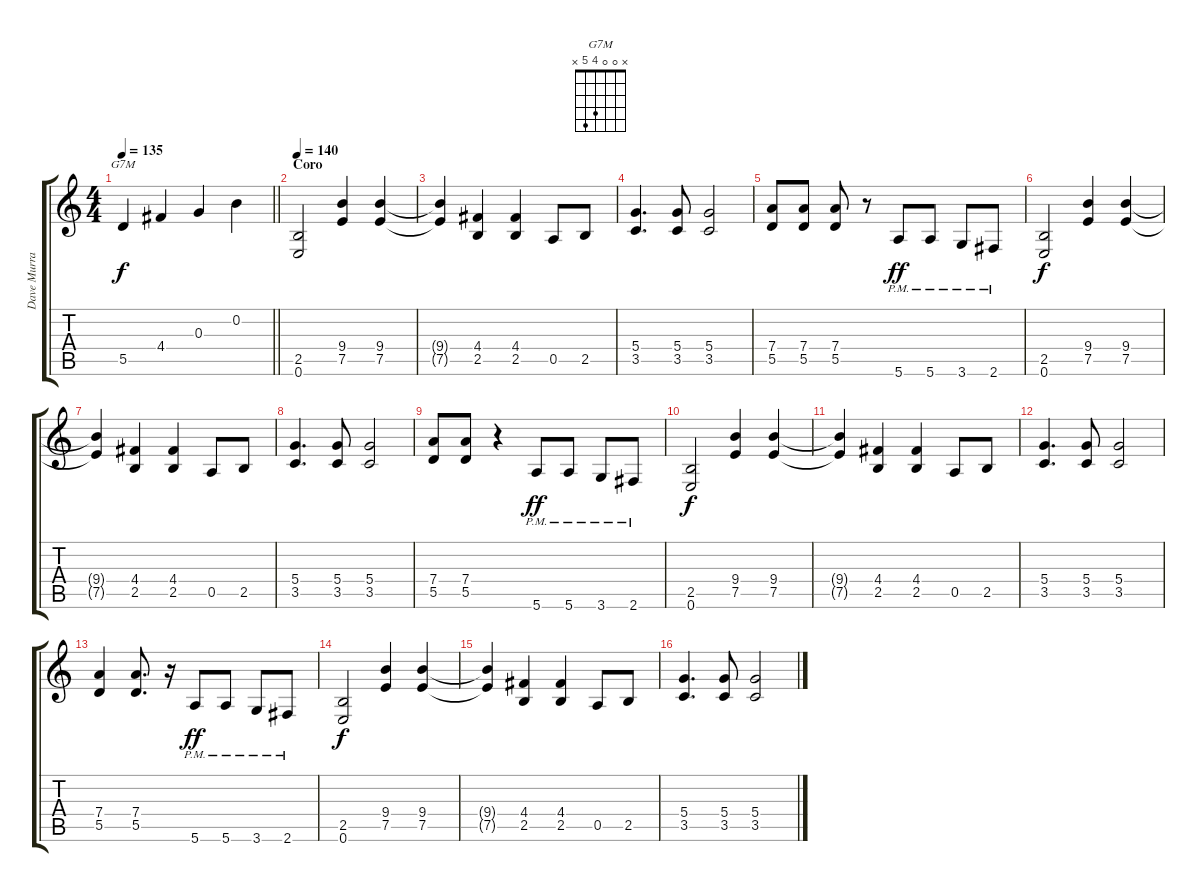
\track ("Dave Murray" "Dave Murra") {instrument distortionguitar}
\staff {score tabs}
\tuning (E4 B3 G3 D3 A2 E2) {hide}
\chord ("G7M" x 0 0 4 5 x)
\ts (4 4)
\tempo 135
\clef g2
\barLineRight lightlight
\ks c
5.5.4{ch "G7M" dy f} 4.4.4 0.3.4 0.2.4 |
\section ("" "Coro")
\tempo 140
(2.5 0.6).2{volume 11 instrument distortionguitar} (9.4 7.5).4 (9.4 7.5).4 |
(9.4{t} 7.5{t}).4 (4.4 2.5).4 (4.4 2.5).4 0.5.8 2.5.8 |
(5.4 3.5).4{d} (5.4 3.5).8 (5.4 3.5).2 |
(7.4 5.5).8 (7.4 5.5).8 (7.4 5.5).8 r.8 5.6{pm}.8{dy ff} 5.6{pm}.8 3.6{pm}.8 2.6{pm}.8 |
(2.5 0.6).2{dy f} (9.4 7.5).4 (9.4 7.5).4 |
(9.4{t} 7.5{t}).4 (4.4 2.5).4 (4.4 2.5).4 0.5.8 2.5.8 |
(5.4 3.5).4{d} (5.4 3.5).8 (5.4 3.5).2 |
(7.4 5.5).8 (7.4 5.5).8 r.4 5.6{pm}.8{dy ff} 5.6{pm}.8 3.6{pm}.8 2.6{pm}.8 |
(2.5 0.6).2{dy f} (9.4 7.5).4 (9.4 7.5).4 |
(9.4{t} 7.5{t}).4 (4.4 2.5).4 (4.4 2.5).4 0.5.8 2.5.8 |
(5.4 3.5).4{d} (5.4 3.5).8 (5.4 3.5).2 |
(7.4 5.5).4 (7.4 5.5).8{d} r.16 5.6{pm}.8{dy ff} 5.6{pm}.8 3.6{pm}.8 2.6{pm}.8 |
(2.5 0.6).2{dy f} (9.4 7.5).4 (9.4 7.5).4 |
(9.4{t} 7.5{t}).4 (4.4 2.5).4 (4.4 2.5).4 0.5.8 2.5.8 |
(5.4 3.5).4{d} (5.4 3.5).8 (5.4 3.5).2
